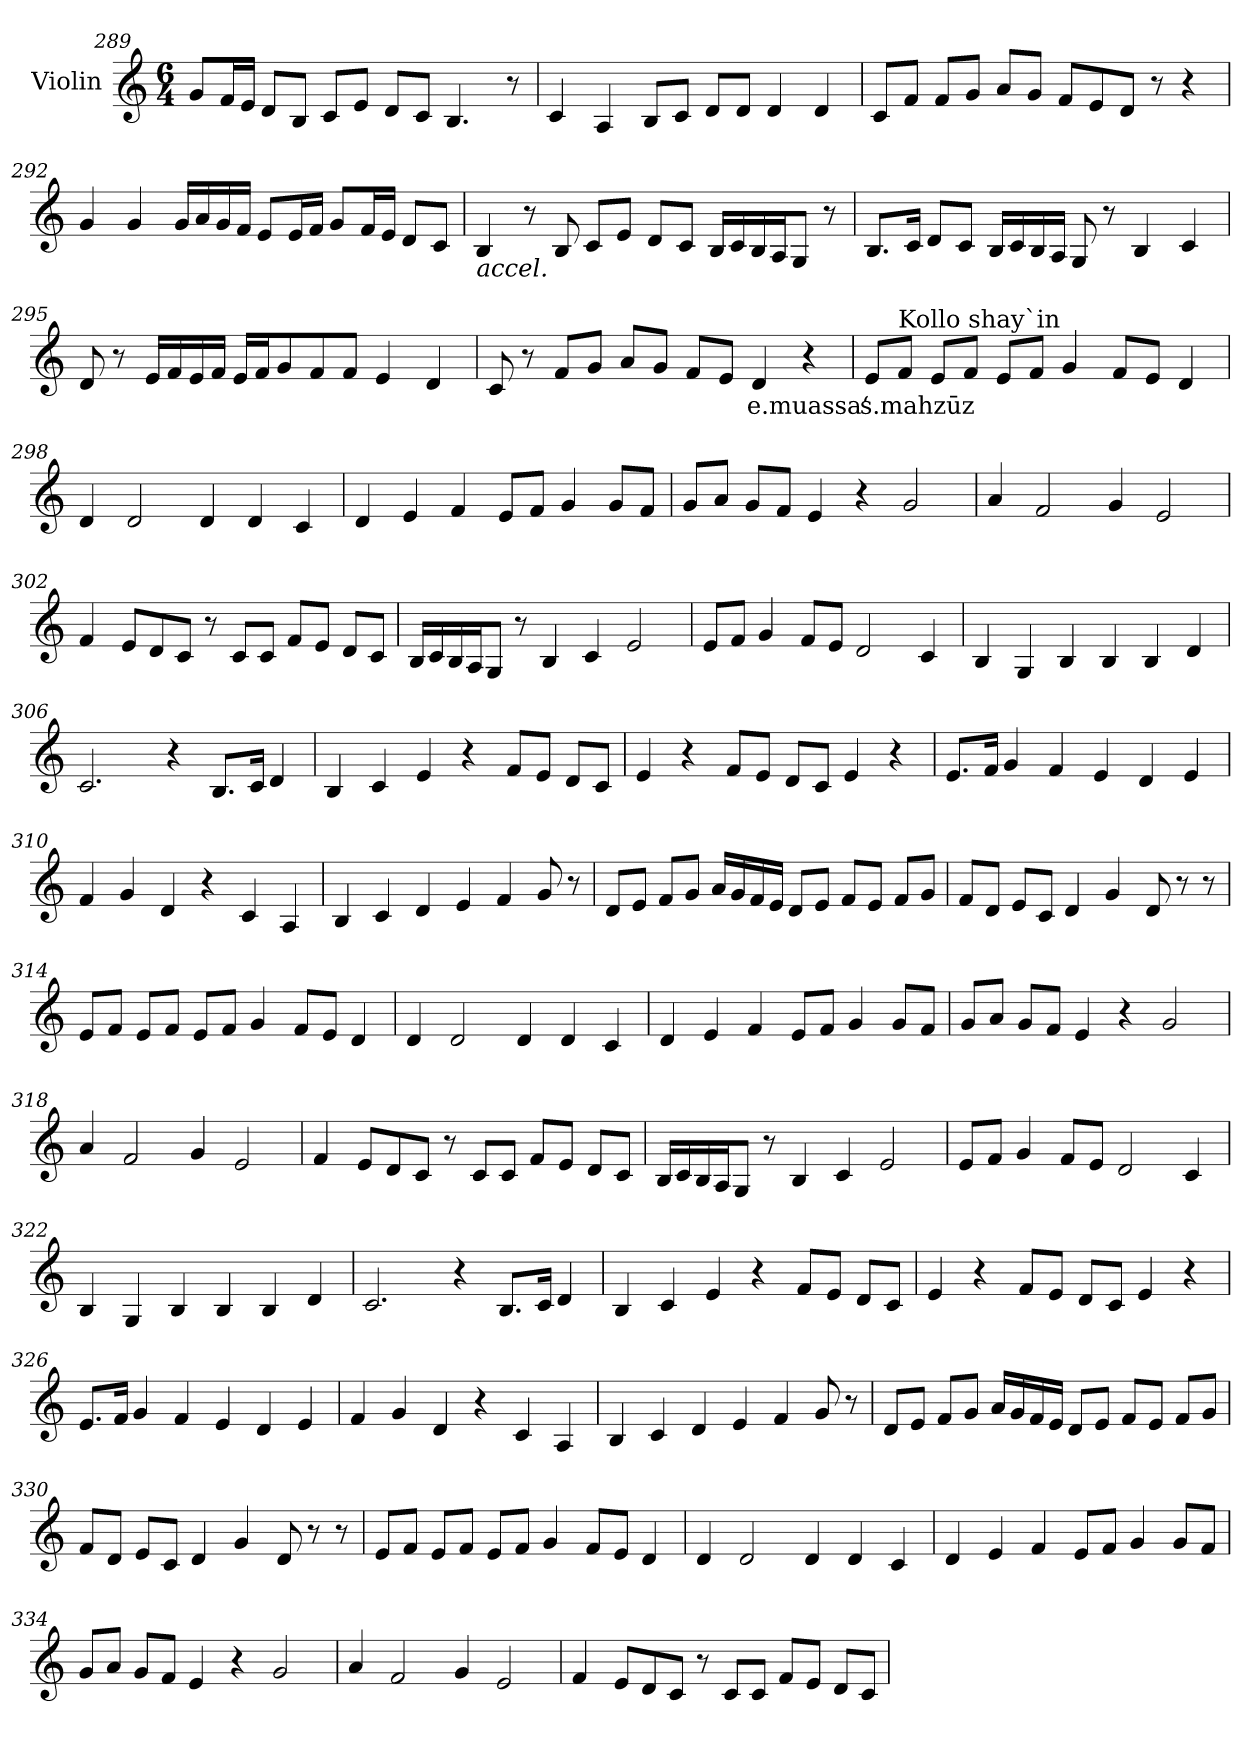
**kern	**text
*part1	*part1
*staff1	*staff1
*I"Violin	*
*clefG2	*
*k[]	*
*M6/4	*
=289	=289
8g/L	.
16f/L	.
16e/JJ	.
8d/L	.
8B/J	.
8c/L	.
8e/J	.
8d/L	.
8c/J	.
4.B/	.
8r	.
!!LO:PB:g=z
=290	=290
4c/	.
4A/	.
8B/L	.
8c/J	.
8d/L	.
8d/J	.
4d/	.
4d/	.
=291	=291
8c/L	.
8f/J	.
8f/L	.
8g/J	.
8a/L	.
8g/J	.
8f/L	.
8e/	.
8d/J	.
8r	.
4r	.
=292	=292
4g/	.
4g/	.
16g/LL	.
16a/	.
16g/	.
16f/JJ	.
8e/L	.
16e/L	.
16f/JJ	.
8g/L	.
16f/L	.
16e/JJ	.
8d/L	.
8c/J	.
!!LO:LB:g=z
=293	=293
!LO:TX:b:i:t=accel.	!
4B/	.
8r	.
8B/	.
8c/L	.
8e/J	.
8d/L	.
8c/J	.
16B/LL	.
16c/	.
16B/	.
16A/J	.
8G/J	.
8r	.
=294	=294
8.B/L	.
16c/Jk	.
8d/L	.
8c/J	.
16B/LL	.
16c/	.
16B/	.
16A/JJ	.
8G/	.
8r	.
4B/	.
4c/	.
!!LO:LB:g=z
=295	=295
8d/	.
8r	.
16e/LL	.
16f/	.
16e/	.
16f/JJ	.
16e/LL	.
16f/J	.
8g/	.
8f/	.
8f/J	.
4e/	.
4d/	.
=296	=296
8c/	.
8r	.
8f/L	.
8g/J	.
8a/L	.
8g/J	.
8f/L	.
8e/J	.
!	!LO:LY:b
4d/	e.muassa‘
4r	.
=297	=297
*MM100	*
!	!LO:LY:b
8e/L	s.mahzūz
!LO:TX:a:t=Kollo shay`in	!
8f/J	.
8e/L	.
8f/J	.
8e/L	.
8f/J	.
4g/	.
8f/L	.
8e/J	.
4d/	.
!!LO:LB:g=z
=298	=298
4d/	.
2d/	.
4d/	.
4d/	.
4c/	.
=299	=299
4d/	.
4e/	.
4f/	.
8e/L	.
8f/J	.
4g/	.
8g/L	.
8f/J	.
=300	=300
8g/L	.
8a/J	.
8g/L	.
8f/J	.
4e/	.
4r	.
2g/	.
=301	=301
4a/	.
2f/	.
4g/	.
2e/	.
!!LO:LB:g=z
=302	=302
4f/	.
8e/L	.
8d/	.
8c/J	.
8r	.
8c/L	.
8c/J	.
8f/L	.
8e/J	.
8d/L	.
8c/J	.
=303	=303
16B/LL	.
16c/	.
16B/	.
16A/J	.
8G/J	.
8r	.
4B/	.
4c/	.
2e/	.
=304	=304
8e/L	.
8f/J	.
4g/	.
8f/L	.
8e/J	.
2d/	.
4c/	.
!!LO:LB:g=z
=305	=305
4B/	.
4G/	.
4B/	.
4B/	.
4B/	.
4d/	.
=306	=306
2.c/	.
4r	.
8.B/L	.
16c/Jk	.
4d/	.
=307	=307
4B/	.
4c/	.
4e/	.
4r	.
8f/L	.
8e/J	.
8d/L	.
8c/J	.
!!LO:LB:g=z
=308	=308
4e/	.
4r	.
8f/L	.
8e/J	.
8d/L	.
8c/J	.
4e/	.
4r	.
=309	=309
8.e/L	.
16f/Jk	.
4g/	.
4f/	.
4e/	.
4d/	.
4e/	.
=310	=310
4f/	.
4g/	.
4d/	.
4r	.
4c/	.
4A/	.
=311	=311
4B/	.
4c/	.
4d/	.
4e/	.
4f/	.
8g/	.
8r	.
!!LO:LB:g=z
=312	=312
8d/L	.
8e/J	.
8f/L	.
8g/J	.
16a/LL	.
16g/	.
16f/	.
16e/JJ	.
8d/L	.
8e/J	.
8f/L	.
8e/J	.
8f/L	.
8g/J	.
=313	=313
8f/L	.
8d/J	.
8e/L	.
8c/J	.
4d/	.
4g/	.
8d/	.
8r	.
8r	.
=314	=314
*MM100	*
8e/L	.
8f/J	.
8e/L	.
8f/J	.
8e/L	.
8f/J	.
4g/	.
8f/L	.
8e/J	.
4d/	.
!!LO:PB:g=z
=315	=315
4d/	.
2d/	.
4d/	.
4d/	.
4c/	.
=316	=316
4d/	.
4e/	.
4f/	.
8e/L	.
8f/J	.
4g/	.
8g/L	.
8f/J	.
=317	=317
8g/L	.
8a/J	.
8g/L	.
8f/J	.
4e/	.
4r	.
2g/	.
=318	=318
4a/	.
2f/	.
4g/	.
2e/	.
!!LO:LB:g=z
=319	=319
4f/	.
8e/L	.
8d/	.
8c/J	.
8r	.
8c/L	.
8c/J	.
8f/L	.
8e/J	.
8d/L	.
8c/J	.
=320	=320
16B/LL	.
16c/	.
16B/	.
16A/J	.
8G/J	.
8r	.
4B/	.
4c/	.
2e/	.
=321	=321
8e/L	.
8f/J	.
4g/	.
8f/L	.
8e/J	.
2d/	.
4c/	.
!!LO:LB:g=z
=322	=322
4B/	.
4G/	.
4B/	.
4B/	.
4B/	.
4d/	.
=323	=323
2.c/	.
4r	.
8.B/L	.
16c/Jk	.
4d/	.
=324	=324
4B/	.
4c/	.
4e/	.
4r	.
8f/L	.
8e/J	.
8d/L	.
8c/J	.
!!LO:LB:g=z
=325	=325
4e/	.
4r	.
8f/L	.
8e/J	.
8d/L	.
8c/J	.
4e/	.
4r	.
=326	=326
8.e/L	.
16f/Jk	.
4g/	.
4f/	.
4e/	.
4d/	.
4e/	.
=327	=327
4f/	.
4g/	.
4d/	.
4r	.
4c/	.
4A/	.
=328	=328
4B/	.
4c/	.
4d/	.
4e/	.
4f/	.
8g/	.
8r	.
!!LO:LB:g=z
=329	=329
8d/L	.
8e/J	.
8f/L	.
8g/J	.
16a/LL	.
16g/	.
16f/	.
16e/JJ	.
8d/L	.
8e/J	.
8f/L	.
8e/J	.
8f/L	.
8g/J	.
=330	=330
8f/L	.
8d/J	.
8e/L	.
8c/J	.
4d/	.
4g/	.
8d/	.
8r	.
8r	.
=331	=331
8e/L	.
8f/J	.
8e/L	.
8f/J	.
8e/L	.
8f/J	.
4g/	.
8f/L	.
8e/J	.
4d/	.
!!LO:LB:g=z
=332	=332
4d/	.
2d/	.
4d/	.
4d/	.
4c/	.
=333	=333
4d/	.
4e/	.
4f/	.
8e/L	.
8f/J	.
4g/	.
8g/L	.
8f/J	.
=334	=334
8g/L	.
8a/J	.
8g/L	.
8f/J	.
4e/	.
4r	.
2g/	.
=335	=335
4a/	.
2f/	.
4g/	.
2e/	.
!!LO:LB:g=z
=336	=336
4f/	.
8e/L	.
8d/	.
8c/J	.
8r	.
8c/L	.
8c/J	.
8f/L	.
8e/J	.
8d/L	.
8c/J	.
=	=
*-	*-
